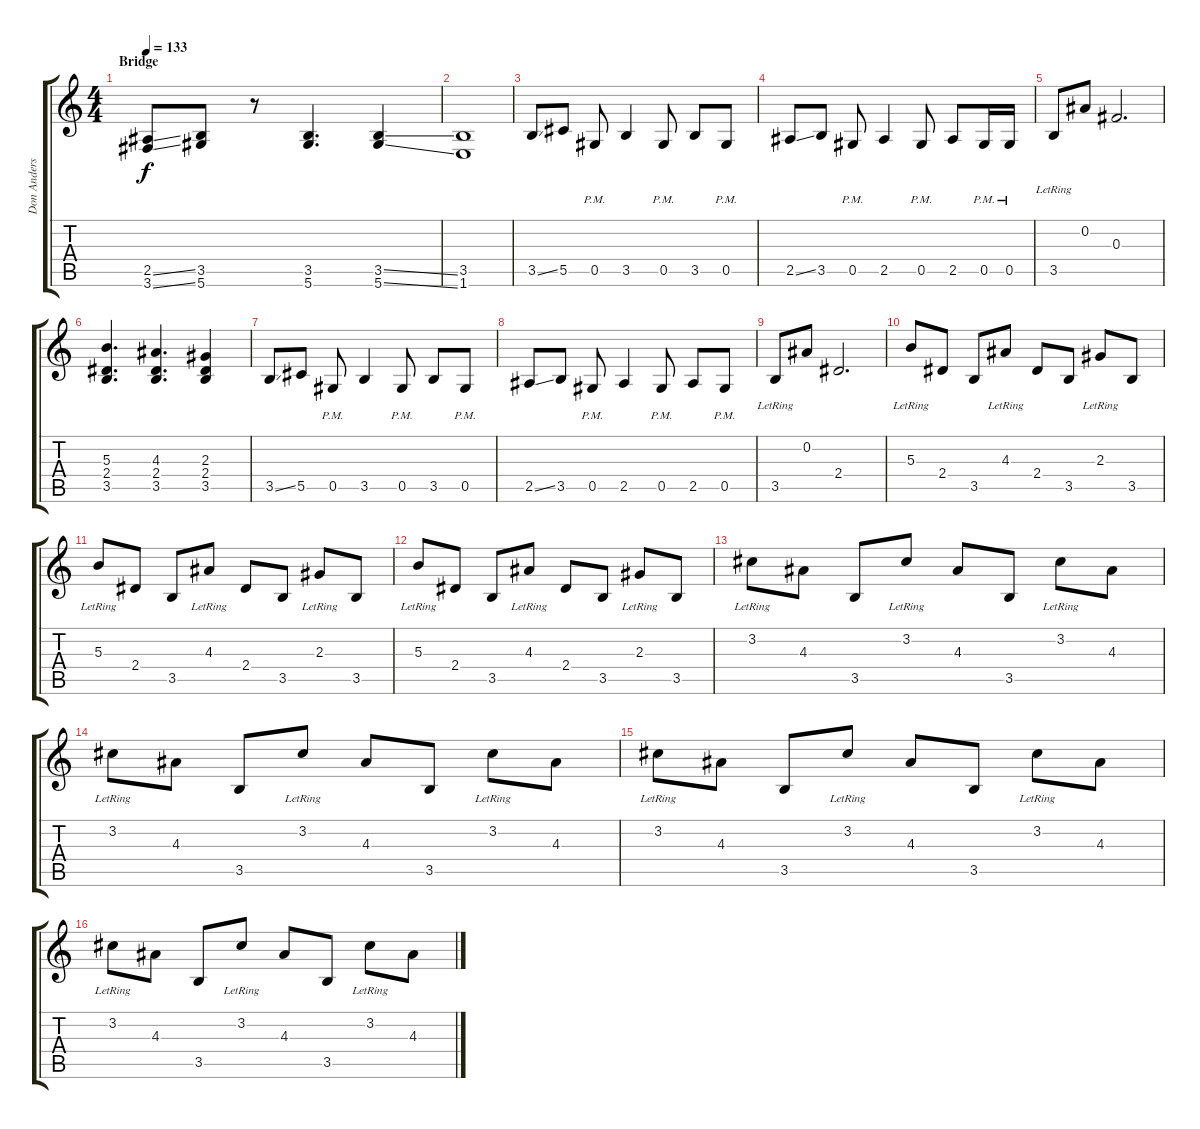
\track ("Don Anderson" "Don Anders") {instrument distortionguitar}
\staff {score tabs}
\tuning (Eb4 Bb3 Gb3 Db3 Ab2 Eb2) {hide}
\ts (4 4)
\section ("" "Bridge")
\tempo 133
\clef g2
\ks c
(2.5{ss} 3.6{ss}).8{dy f} (3.5 5.6).8 r.8 (3.5 5.6).4{d} (3.5{ss} 5.6{ss}).4 |
(3.5 1.6).1 |
3.5{ss}.8 5.5.8 0.5{pm}.8 3.5.4 0.5{pm}.8 3.5.8 0.5{pm}.8 |
2.5{ss}.8 3.5.8 0.5{pm}.8 2.5.4 0.5{pm}.8 2.5.8 0.5{pm}.16 0.5{pm}.16 |
3.5{lr}.8 0.2.8 0.3.2{d} |
(5.3 2.4 3.5).4{d} (4.3 2.4 3.5).4{d} (2.3 2.4 3.5).4 |
3.5{ss}.8 5.5.8 0.5{pm}.8 3.5.4 0.5{pm}.8 3.5.8 0.5{pm}.8 |
2.5{ss}.8 3.5.8 0.5{pm}.8 2.5.4 0.5{pm}.8 2.5.8 0.5{pm}.8 |
3.5{lr}.8 0.2.8 2.4.2{d} |
5.3{lr}.8 2.4.8 3.5.8 4.3{lr}.8 2.4.8 3.5.8 2.3{lr}.8 3.5.8 |
5.3{lr}.8 2.4.8 3.5.8 4.3{lr}.8 2.4.8 3.5.8 2.3{lr}.8 3.5.8 |
5.3{lr}.8 2.4.8 3.5.8 4.3{lr}.8 2.4.8 3.5.8 2.3{lr}.8 3.5.8 |
3.2{lr}.8 4.3.8 3.5.8 3.2{lr}.8 4.3.8 3.5.8 3.2{lr}.8 4.3.8 |
3.2{lr}.8 4.3.8 3.5.8 3.2{lr}.8 4.3.8 3.5.8 3.2{lr}.8 4.3.8 |
3.2{lr}.8 4.3.8 3.5.8 3.2{lr}.8 4.3.8 3.5.8 3.2{lr}.8 4.3.8 |
3.2{lr}.8 4.3.8 3.5.8 3.2{lr}.8 4.3.8 3.5.8 3.2{lr}.8 4.3.8
